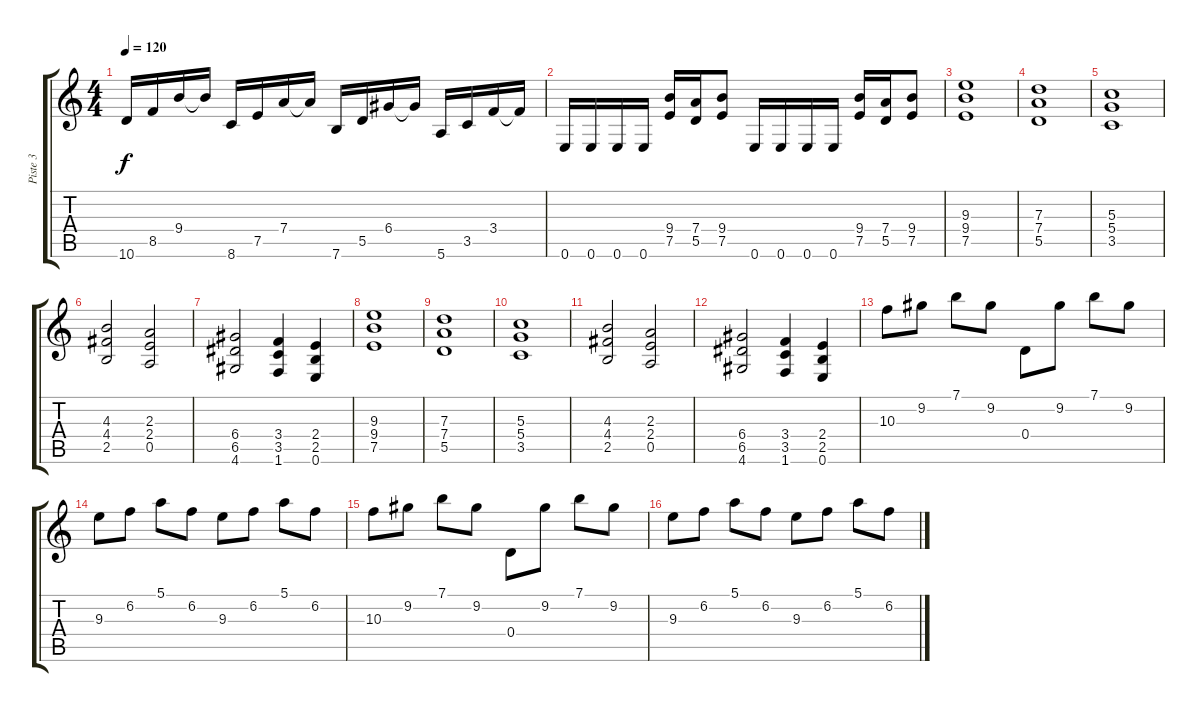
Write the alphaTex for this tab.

\track ("Piste 3" "Piste 3") {instrument distortionguitar}
\staff {score tabs}
\tuning (E4 B3 G3 D3 A2 E2) {hide}
\ts (4 4)
\tempo 120
\clef g2
\ks c
10.6.16{dy f} 8.5.16 9.4.16 9.4{t}.16 8.6.16 7.5.16 7.4.16 7.4{t}.16 7.6.16 5.5.16 6.4.16 6.4{t}.16 5.6.16 3.5.16 3.4.16 3.4{t}.16 |
0.6.16 0.6.16 0.6.16 0.6.16 (9.4 7.5).16 (7.4 5.5).16 (9.4 7.5).8 0.6.16 0.6.16 0.6.16 0.6.16 (9.4 7.5).16 (7.4 5.5).16 (9.4 7.5).8 |
(9.3 9.4 7.5).1 |
(7.3 7.4 5.5).1 |
(5.3 5.4 3.5).1 |
(4.3 4.4 2.5).2 (2.3 2.4 0.5).2 |
(6.4 6.5 4.6).2 (3.4 3.5 1.6).4 (2.4 2.5 0.6).4 |
(9.3 9.4 7.5).1 |
(7.3 7.4 5.5).1 |
(5.3 5.4 3.5).1 |
(4.3 4.4 2.5).2 (2.3 2.4 0.5).2 |
(6.4 6.5 4.6).2 (3.4 3.5 1.6).4 (2.4 2.5 0.6).4 |
10.3.8 9.2.8 7.1.8 9.2.8 0.4.8 9.2.8 7.1.8 9.2.8 |
9.3.8 6.2.8 5.1.8 6.2.8 9.3.8 6.2.8 5.1.8 6.2.8 |
10.3.8 9.2.8 7.1.8 9.2.8 0.4.8 9.2.8 7.1.8 9.2.8 |
9.3.8 6.2.8 5.1.8 6.2.8 9.3.8 6.2.8 5.1.8 6.2.8
